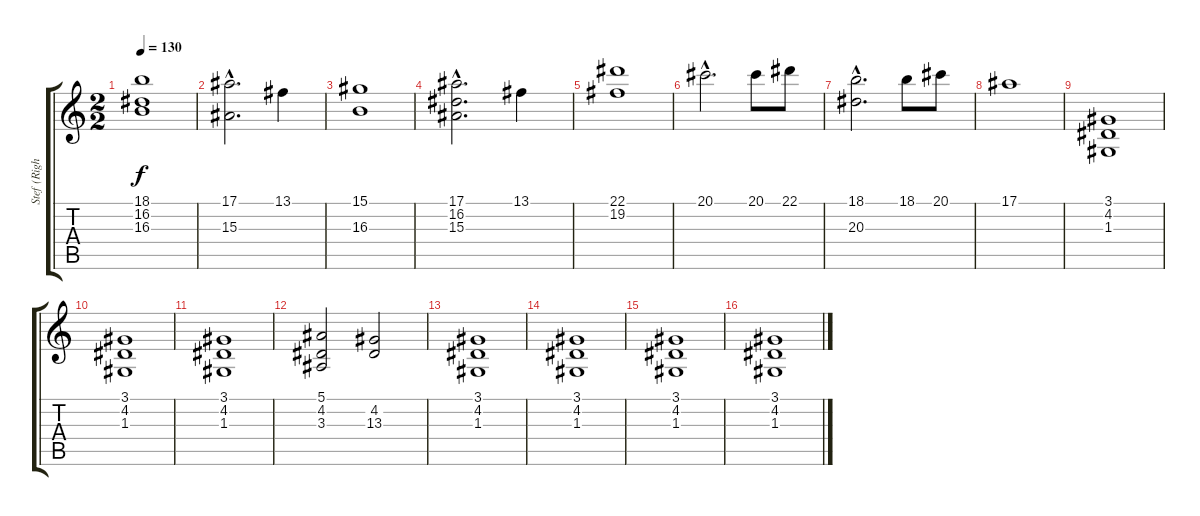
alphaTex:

\track ("Stef (Right Hand)" "Stef (Righ") {instrument acousticgrandpiano}
\staff {score tabs}
\tuning (F4 B3 G3 D3 A2 E2) {hide}
\ts (2 2)
\tempo 130
\clef g2
\ks c
(18.1 16.2 16.3).1{dy f} |
(17.1{hac} 15.3{hac}).2{d} 13.1.4 |
(15.1 16.3).1 |
(17.1{hac} 16.2{hac} 15.3{hac}).2{d} 13.1.4 |
(22.1 19.2).1 |
20.1{hac}.2{d} 20.1.8 22.1.8 |
(18.1{hac} 20.3{hac}).2{d} 18.1.8 20.1.8 |
17.1.1 |
(3.1 4.2 1.3).1 |
(3.1 4.2 1.3).1 |
(3.1 4.2 1.3).1 |
(5.1 4.2 3.3).2 (4.2 13.3).2 |
(3.1 4.2 1.3).1 |
(3.1 4.2 1.3).1 |
(3.1 4.2 1.3).1 |
(3.1 4.2 1.3).1
